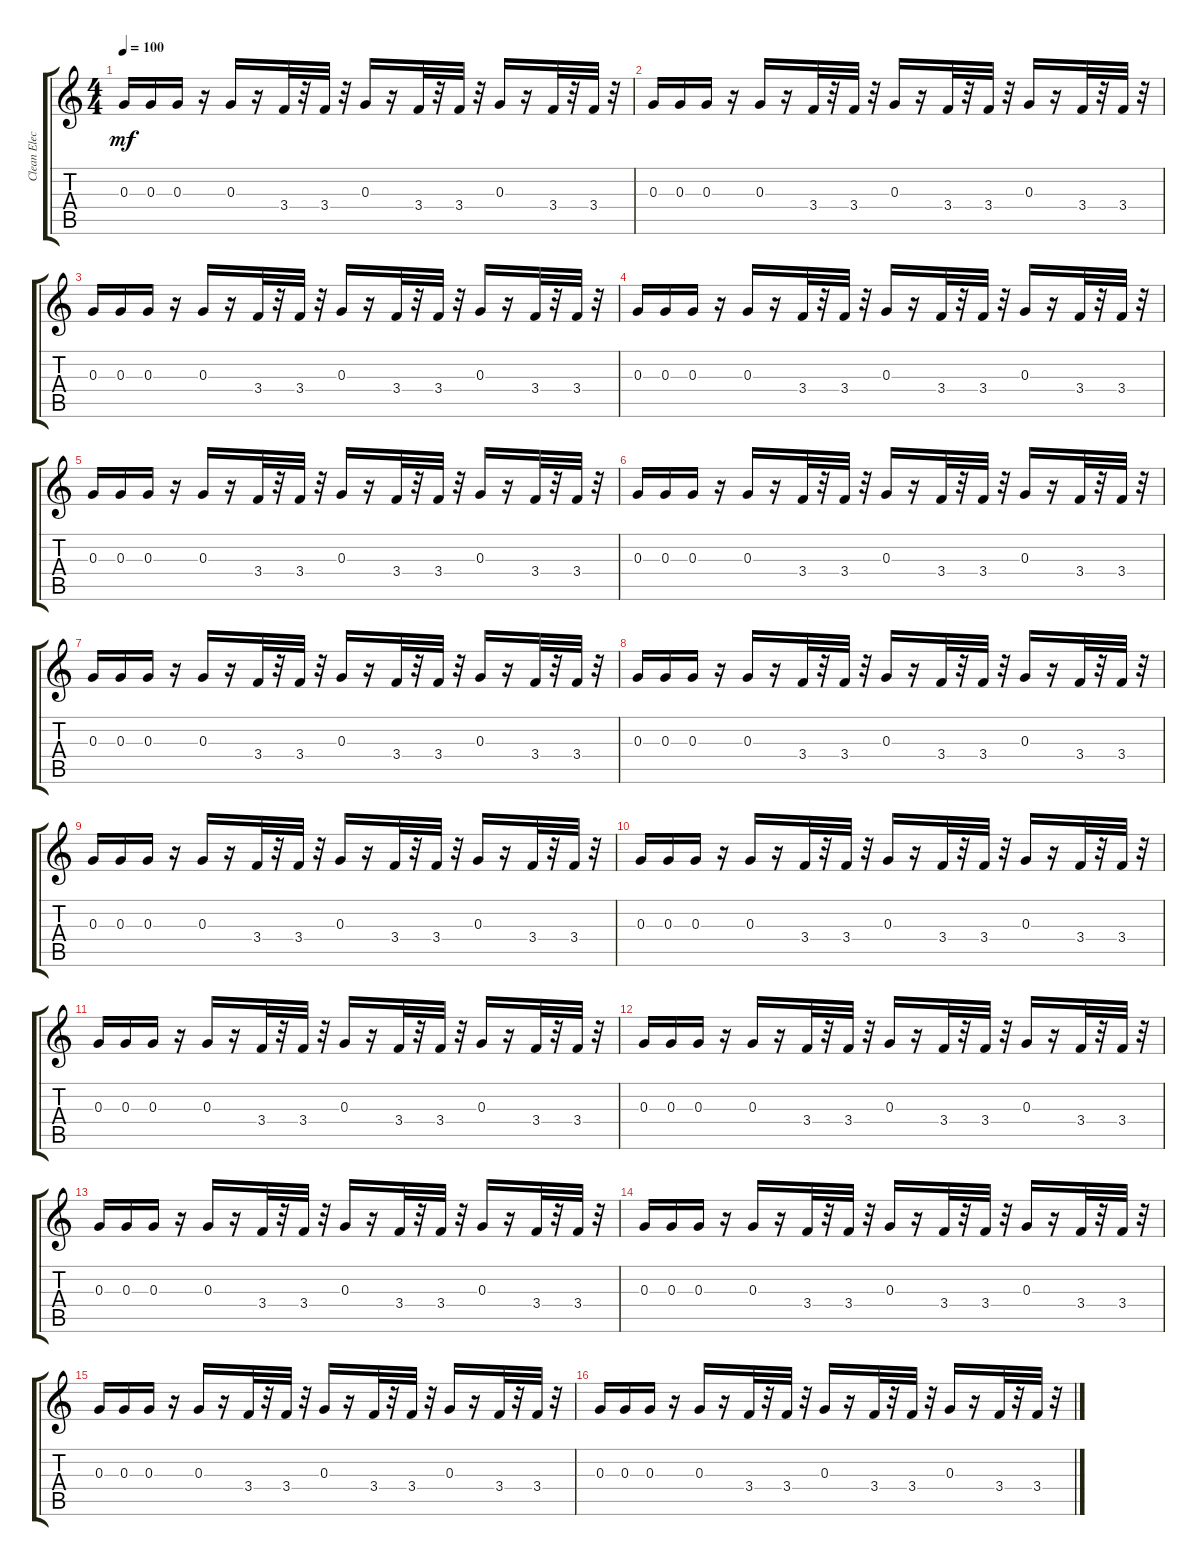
\track ("Clean Elec. Guitar" "Clean Elec") {instrument electricguitarclean}
\staff {score tabs}
\tuning (E4 B3 G3 D3 A2 E2) {hide}
\ts (4 4)
\tempo 100
\clef g2
\ks c
0.3.16{dy mf} 0.3.16 0.3.16 r.16 0.3.16 r.16 3.4.32 r.32 3.4.32 r.32 0.3.16 r.16 3.4.32 r.32 3.4.32 r.32 0.3.16 r.16 3.4.32 r.32 3.4.32 r.32 |
0.3.16 0.3.16 0.3.16 r.16 0.3.16 r.16 3.4.32 r.32 3.4.32 r.32 0.3.16 r.16 3.4.32 r.32 3.4.32 r.32 0.3.16 r.16 3.4.32 r.32 3.4.32 r.32 |
0.3.16 0.3.16 0.3.16 r.16 0.3.16 r.16 3.4.32 r.32 3.4.32 r.32 0.3.16 r.16 3.4.32 r.32 3.4.32 r.32 0.3.16 r.16 3.4.32 r.32 3.4.32 r.32 |
0.3.16 0.3.16 0.3.16 r.16 0.3.16 r.16 3.4.32 r.32 3.4.32 r.32 0.3.16 r.16 3.4.32 r.32 3.4.32 r.32 0.3.16 r.16 3.4.32 r.32 3.4.32 r.32 |
0.3.16 0.3.16 0.3.16 r.16 0.3.16 r.16 3.4.32 r.32 3.4.32 r.32 0.3.16 r.16 3.4.32 r.32 3.4.32 r.32 0.3.16 r.16 3.4.32 r.32 3.4.32 r.32 |
0.3.16 0.3.16 0.3.16 r.16 0.3.16 r.16 3.4.32 r.32 3.4.32 r.32 0.3.16 r.16 3.4.32 r.32 3.4.32 r.32 0.3.16 r.16 3.4.32 r.32 3.4.32 r.32 |
0.3.16 0.3.16 0.3.16 r.16 0.3.16 r.16 3.4.32 r.32 3.4.32 r.32 0.3.16 r.16 3.4.32 r.32 3.4.32 r.32 0.3.16 r.16 3.4.32 r.32 3.4.32 r.32 |
0.3.16 0.3.16 0.3.16 r.16 0.3.16 r.16 3.4.32 r.32 3.4.32 r.32 0.3.16 r.16 3.4.32 r.32 3.4.32 r.32 0.3.16 r.16 3.4.32 r.32 3.4.32 r.32 |
0.3.16 0.3.16 0.3.16 r.16 0.3.16 r.16 3.4.32 r.32 3.4.32 r.32 0.3.16 r.16 3.4.32 r.32 3.4.32 r.32 0.3.16 r.16 3.4.32 r.32 3.4.32 r.32 |
0.3.16 0.3.16 0.3.16 r.16 0.3.16 r.16 3.4.32 r.32 3.4.32 r.32 0.3.16 r.16 3.4.32 r.32 3.4.32 r.32 0.3.16 r.16 3.4.32 r.32 3.4.32 r.32 |
0.3.16 0.3.16 0.3.16 r.16 0.3.16 r.16 3.4.32 r.32 3.4.32 r.32 0.3.16 r.16 3.4.32 r.32 3.4.32 r.32 0.3.16 r.16 3.4.32 r.32 3.4.32 r.32 |
0.3.16 0.3.16 0.3.16 r.16 0.3.16 r.16 3.4.32 r.32 3.4.32 r.32 0.3.16 r.16 3.4.32 r.32 3.4.32 r.32 0.3.16 r.16 3.4.32 r.32 3.4.32 r.32 |
0.3.16 0.3.16 0.3.16 r.16 0.3.16 r.16 3.4.32 r.32 3.4.32 r.32 0.3.16 r.16 3.4.32 r.32 3.4.32 r.32 0.3.16 r.16 3.4.32 r.32 3.4.32 r.32 |
0.3.16 0.3.16 0.3.16 r.16 0.3.16 r.16 3.4.32 r.32 3.4.32 r.32 0.3.16 r.16 3.4.32 r.32 3.4.32 r.32 0.3.16 r.16 3.4.32 r.32 3.4.32 r.32 |
0.3.16 0.3.16 0.3.16 r.16 0.3.16 r.16 3.4.32 r.32 3.4.32 r.32 0.3.16 r.16 3.4.32 r.32 3.4.32 r.32 0.3.16 r.16 3.4.32 r.32 3.4.32 r.32 |
0.3.16 0.3.16 0.3.16 r.16 0.3.16 r.16 3.4.32 r.32 3.4.32 r.32 0.3.16 r.16 3.4.32 r.32 3.4.32 r.32 0.3.16 r.16 3.4.32 r.32 3.4.32 r.32
